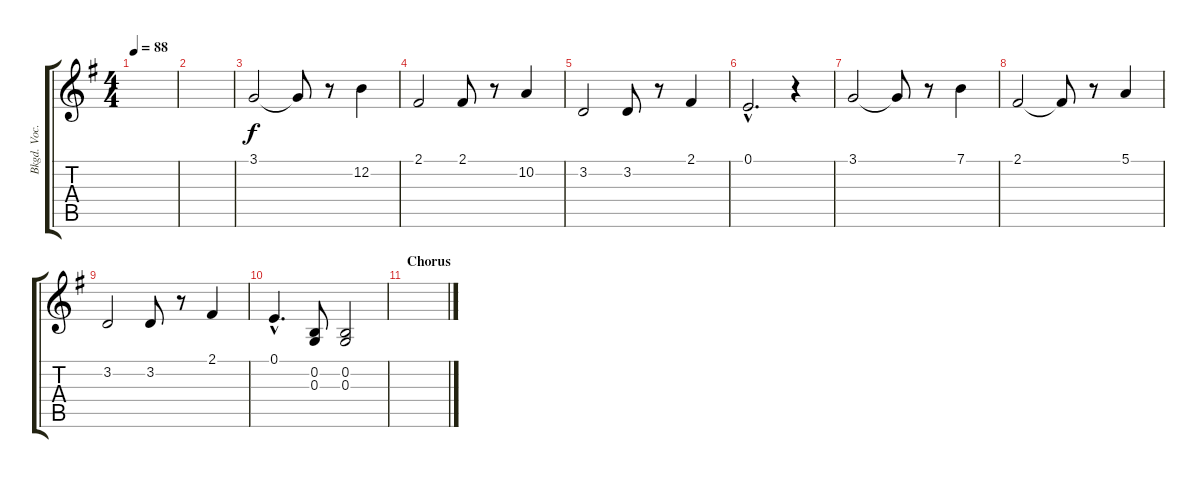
\track ("Bkgd. Voc." "Bkgd. Voc.") {instrument choiraahs}
\staff {score tabs}
\tuning (E4 B3 G3 D3 A2 E2) {hide}
\ts (4 4)
\tempo 88
\clef g2
\ks g
|
|
3.1.2 3.1{t}.8 r.8 12.2.4 |
2.1.2 2.1.8 r.8 10.2.4 |
3.2.2 3.2.8 r.8 2.1.4 |
0.1{hac}.2{d} r.4 |
3.1.2 3.1{t}.8 r.8 7.1.4 |
2.1.2 2.1{t}.8 r.8 5.1.4 |
3.2.2 3.2.8 r.8 2.1.4 |
0.1{hac}.4{d} (0.2 0.3).8 (0.2 0.3).2 |
\section ("" "Chorus")
